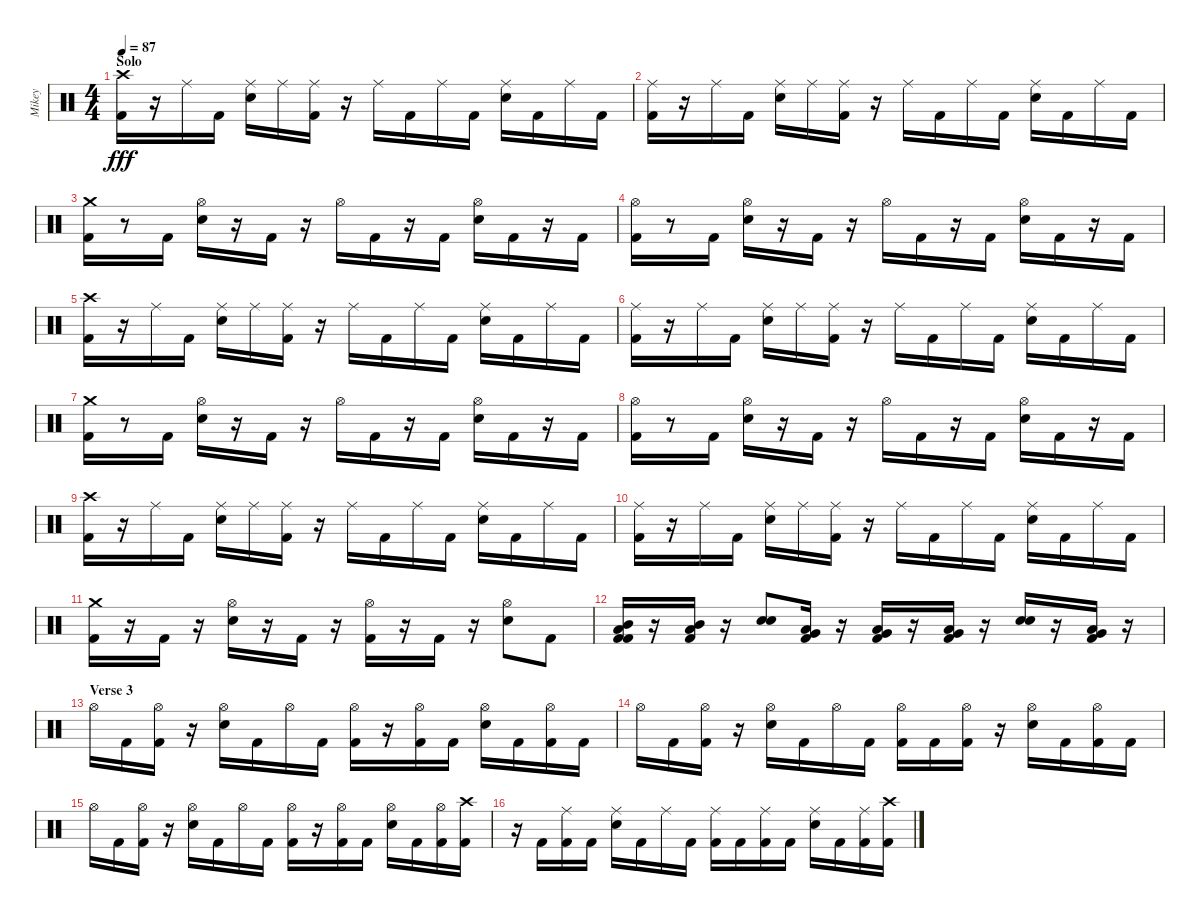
\track ("Mikey" "Mikey") {instrument percussion}
\staff {score}
\articulation defaults
\ts (4 4)
\section ("" "Solo")
\tempo 87
\clef neutral
\ks c
("Crash high (hit)" "Kick (hit) 2").16{dy fff} r.16 "Ride (middle)".16 "Kick (hit) 2".16 ("Electric Snare (hit)" "Ride (middle)").16 "Ride (middle)".16 ("Ride (middle)" "Kick (hit) 2").16 r.16 "Ride (middle)".16 "Kick (hit) 2".16 "Ride (middle)".16 "Kick (hit) 2".16 ("Ride (middle)" "Electric Snare (hit)").16 "Kick (hit) 2".16 "Ride (middle)".16 "Kick (hit) 2".16 |
("Ride (middle)" "Kick (hit) 2").16 r.16 "Ride (middle)".16 "Kick (hit) 2".16 ("Electric Snare (hit)" "Ride (middle)").16 "Ride (middle)".16 ("Ride (middle)" "Kick (hit) 2").16 r.16 "Ride (middle)".16 "Kick (hit) 2".16 "Ride (middle)".16 "Kick (hit) 2".16 ("Ride (middle)" "Electric Snare (hit)").16 "Kick (hit) 2".16 "Ride (middle)".16 "Kick (hit) 2".16 |
("Kick (hit) 2" "Crash medium (hit)").16 r.8 "Kick (hit) 2".16 ("Hi-Hat (open)" "Electric Snare (hit)").16 r.16 "Kick (hit) 2".16 r.16 "Hi-Hat (open)".16 "Kick (hit) 2".16 r.16 "Kick (hit) 2".16 ("Electric Snare (hit)" "Hi-Hat (open)").16 "Kick (hit) 2".16 r.16 "Kick (hit) 2".16 |
("Hi-Hat (open)" "Kick (hit) 2").16 r.8 "Kick (hit) 2".16 ("Hi-Hat (open)" "Electric Snare (hit)").16 r.16 "Kick (hit) 2".16 r.16 "Hi-Hat (open)".16 "Kick (hit) 2".16 r.16 "Kick (hit) 2".16 ("Electric Snare (hit)" "Hi-Hat (open)").16 "Kick (hit) 2".16 r.16 "Kick (hit) 2".16 |
("Crash high (hit)" "Kick (hit) 2").16 r.16 "Ride (middle)".16 "Kick (hit) 2".16 ("Electric Snare (hit)" "Ride (middle)").16 "Ride (middle)".16 ("Ride (middle)" "Kick (hit) 2").16 r.16 "Ride (middle)".16 "Kick (hit) 2".16 "Ride (middle)".16 "Kick (hit) 2".16 ("Ride (middle)" "Electric Snare (hit)").16 "Kick (hit) 2".16 "Ride (middle)".16 "Kick (hit) 2".16 |
("Ride (middle)" "Kick (hit) 2").16 r.16 "Ride (middle)".16 "Kick (hit) 2".16 ("Electric Snare (hit)" "Ride (middle)").16 "Ride (middle)".16 ("Ride (middle)" "Kick (hit) 2").16 r.16 "Ride (middle)".16 "Kick (hit) 2".16 "Ride (middle)".16 "Kick (hit) 2".16 ("Ride (middle)" "Electric Snare (hit)").16 "Kick (hit) 2".16 "Ride (middle)".16 "Kick (hit) 2".16 |
("Kick (hit) 2" "Crash medium (hit)").16 r.8 "Kick (hit) 2".16 ("Hi-Hat (open)" "Electric Snare (hit)").16 r.16 "Kick (hit) 2".16 r.16 "Hi-Hat (open)".16 "Kick (hit) 2".16 r.16 "Kick (hit) 2".16 ("Electric Snare (hit)" "Hi-Hat (open)").16 "Kick (hit) 2".16 r.16 "Kick (hit) 2".16 |
("Hi-Hat (open)" "Kick (hit) 2").16 r.8 "Kick (hit) 2".16 ("Hi-Hat (open)" "Electric Snare (hit)").16 r.16 "Kick (hit) 2".16 r.16 "Hi-Hat (open)".16 "Kick (hit) 2".16 r.16 "Kick (hit) 2".16 ("Electric Snare (hit)" "Hi-Hat (open)").16 "Kick (hit) 2".16 r.16 "Kick (hit) 2".16 |
("Crash high (hit)" "Kick (hit) 2").16 r.16 "Ride (middle)".16 "Kick (hit) 2".16 ("Electric Snare (hit)" "Ride (middle)").16 "Ride (middle)".16 ("Ride (middle)" "Kick (hit) 2").16 r.16 "Ride (middle)".16 "Kick (hit) 2".16 "Ride (middle)".16 "Kick (hit) 2".16 ("Ride (middle)" "Electric Snare (hit)").16 "Kick (hit) 2".16 "Ride (middle)".16 "Kick (hit) 2".16 |
("Ride (middle)" "Kick (hit) 2").16 r.16 "Ride (middle)".16 "Kick (hit) 2".16 ("Electric Snare (hit)" "Ride (middle)").16 "Ride (middle)".16 ("Ride (middle)" "Kick (hit) 2").16 r.16 "Ride (middle)".16 "Kick (hit) 2".16 "Ride (middle)".16 "Kick (hit) 2".16 ("Ride (middle)" "Electric Snare (hit)").16 "Kick (hit) 2".16 "Ride (middle)".16 "Kick (hit) 2".16 |
("Kick (hit) 2" "Crash medium (hit)").16 r.16 "Kick (hit) 2".16 r.16 ("Hi-Hat (open)" "Electric Snare (hit)").16 r.16 "Kick (hit) 2".16 r.16 ("Kick (hit) 2" "Hi-Hat (open)").16 r.16 "Kick (hit) 2".16 r.16 ("Electric Snare (hit)" "Hi-Hat (open)").8 "Kick (hit) 2".8 |
("Mid Tom (hit)" "Kick (hit) 2" "Kick (hit) 2" "Low Tom (hit)").16 r.16 ("Mid Tom (hit)" "Kick (hit) 2" "Low Tom (hit)").16 r.16 ("Electric Snare (hit)" "Electric Snare (hit)").8 ("Low Tom (hit)" "Kick (hit) 2" "Very Low Tom (hit)").16 r.16 ("Low Tom (hit)" "Kick (hit) 2" "Very Low Tom (hit)").16 r.16 ("Very Low Tom (hit)" "Kick (hit) 2" "Low Floor Tom (hit)").16 r.16 ("Electric Snare (hit)" "Electric Snare (hit)").16 r.16 ("Very Low Tom (hit)" "Kick (hit) 2" "Low Floor Tom (hit)").16 r.16 |
\section ("" "Verse 3")
"Hi-Hat (open)".16 "Kick (hit) 2".16 ("Kick (hit) 2" "Hi-Hat (open)").16 r.16 ("Electric Snare (hit)" "Hi-Hat (open)").16 "Kick (hit) 2".16 "Hi-Hat (open)".16 "Kick (hit) 2".16 ("Kick (hit) 2" "Hi-Hat (open)").16 r.16 ("Kick (hit) 2" "Hi-Hat (open)").16 "Kick (hit) 2".16 ("Electric Snare (hit)" "Hi-Hat (open)").16 "Kick (hit) 2".16 ("Kick (hit) 2" "Hi-Hat (open)").16 "Kick (hit) 2".16 |
"Hi-Hat (open)".16 "Kick (hit) 2".16 ("Kick (hit) 2" "Hi-Hat (open)").16 r.16 ("Electric Snare (hit)" "Hi-Hat (open)").16 "Kick (hit) 2".16 "Hi-Hat (open)".16 "Kick (hit) 2".16 ("Kick (hit) 2" "Hi-Hat (open)").16 "Kick (hit) 2".16 ("Kick (hit) 2" "Hi-Hat (open)").16 r.16 ("Electric Snare (hit)" "Hi-Hat (open)").16 "Kick (hit) 2".16 ("Kick (hit) 2" "Hi-Hat (open)").16 "Kick (hit) 2".16 |
"Hi-Hat (open)".16 "Kick (hit) 2".16 ("Kick (hit) 2" "Hi-Hat (open)").16 r.16 ("Electric Snare (hit)" "Hi-Hat (open)").16 "Kick (hit) 2".16 "Hi-Hat (open)".16 "Kick (hit) 2".16 ("Kick (hit) 2" "Hi-Hat (open)").16 r.16 ("Kick (hit) 2" "Hi-Hat (open)").16 "Kick (hit) 2".16 ("Electric Snare (hit)" "Hi-Hat (open)").16 "Kick (hit) 2".16 ("Kick (hit) 2" "Hi-Hat (open)").16 ("Kick (hit) 2" "Crash high (hit)").16 |
r.16 "Kick (hit) 2".16 ("Kick (hit) 2" "Ride (middle)").16 "Kick (hit) 2".16 ("Electric Snare (hit)" "Ride (middle)").16 "Kick (hit) 2".16 "Ride (middle)".16 "Kick (hit) 2".16 ("Kick (hit) 2" "Ride (middle)").16 "Kick (hit) 2".16 ("Ride (middle)" "Kick (hit) 2").16 "Kick (hit) 2".16 ("Electric Snare (hit)" "Ride (middle)").16 "Kick (hit) 2".16 ("Ride (middle)" "Kick (hit) 2").16 ("Crash high (hit)" "Kick (hit) 2").16
